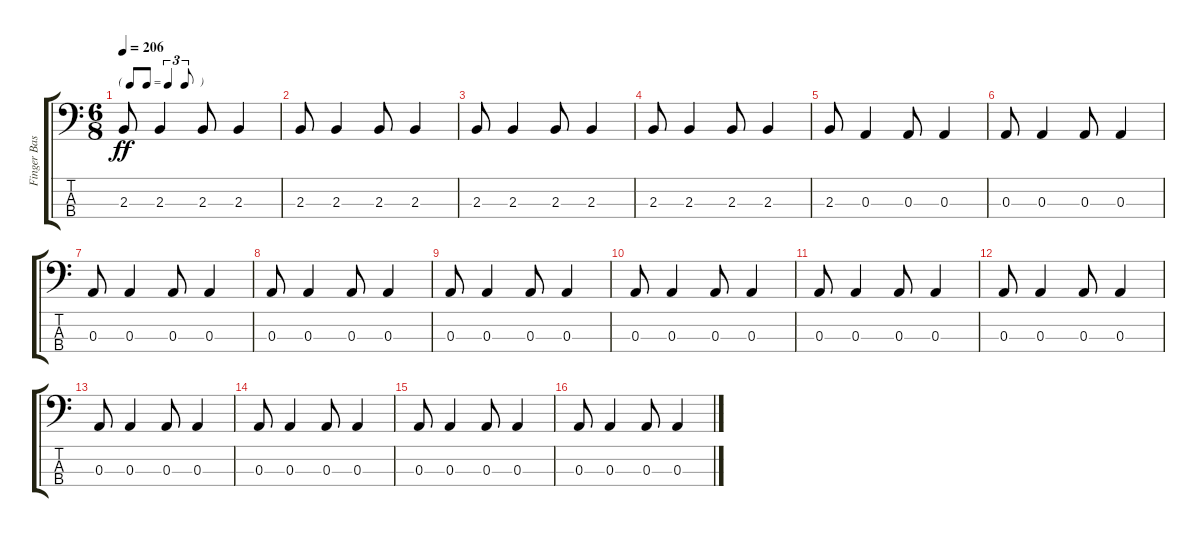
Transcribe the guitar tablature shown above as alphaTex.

\track ("Finger Bass LC" "Finger Bas") {instrument electricbassfinger}
\staff {score tabs}
\tuning (G2 D2 A1 E1) {hide}
\ts (6 8)
\tf triplet8th
\tempo 206
\clef f4
\ks c
2.3.8{dy ff} 2.3.4 2.3.8 2.3.4 |
2.3.8 2.3.4 2.3.8 2.3.4 |
2.3.8 2.3.4 2.3.8 2.3.4 |
2.3.8 2.3.4 2.3.8 2.3.4 |
2.3.8 0.3.4 0.3.8 0.3.4 |
0.3.8 0.3.4 0.3.8 0.3.4 |
0.3.8 0.3.4 0.3.8 0.3.4 |
0.3.8 0.3.4 0.3.8 0.3.4 |
0.3.8 0.3.4 0.3.8 0.3.4 |
0.3.8 0.3.4 0.3.8 0.3.4 |
0.3.8 0.3.4 0.3.8 0.3.4 |
0.3.8 0.3.4 0.3.8 0.3.4 |
0.3.8 0.3.4 0.3.8 0.3.4 |
0.3.8 0.3.4 0.3.8 0.3.4 |
0.3.8 0.3.4 0.3.8 0.3.4 |
0.3.8 0.3.4 0.3.8 0.3.4
